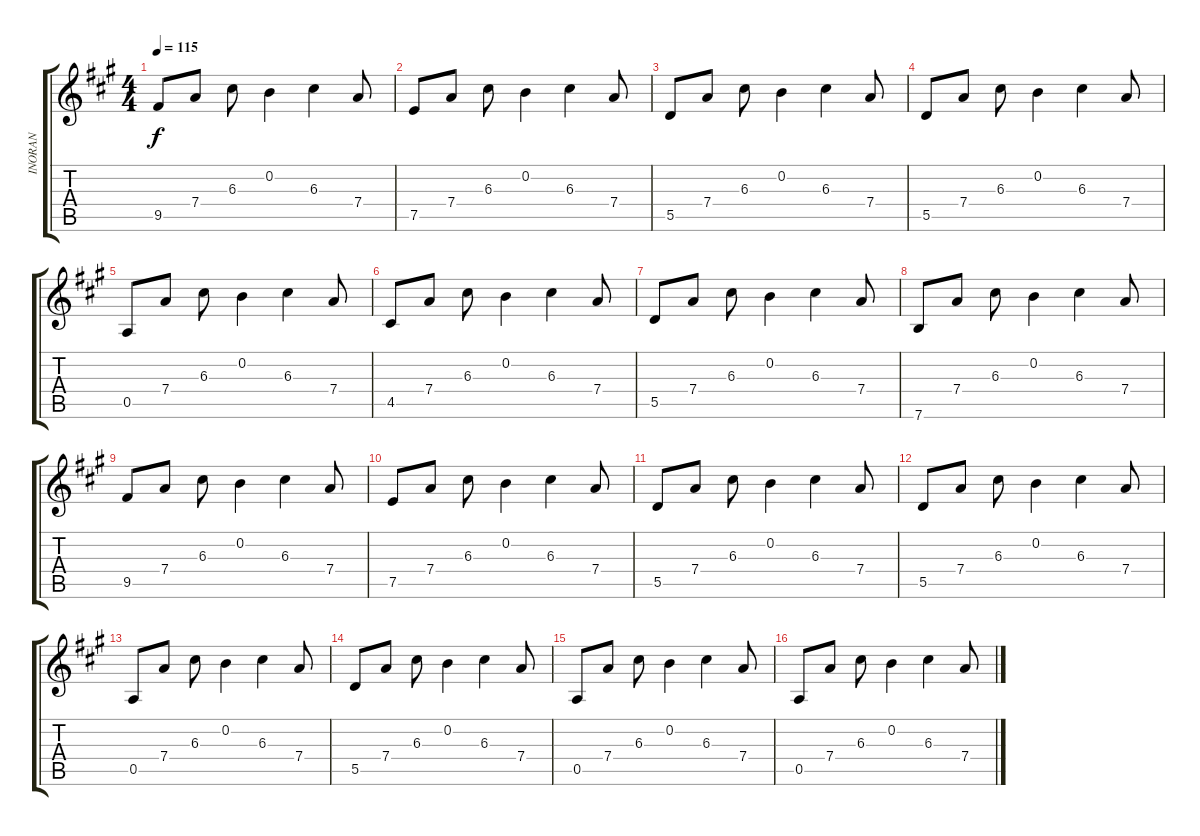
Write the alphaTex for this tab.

\track ("INORAN" "INORAN") {instrument electricguitarclean}
\staff {score tabs}
\tuning (E4 B3 G3 D3 A2 E2) {hide}
\ts (4 4)
\tempo 115
\clef g2
\ks a
9.5.8{dy f balance 3} 7.4.8 6.3.8 0.2.4 6.3.4 7.4.8 |
7.5.8{balance 8} 7.4.8 6.3.8 0.2.4 6.3.4 7.4.8 |
5.5.8{balance 13} 7.4.8 6.3.8 0.2.4 6.3.4 7.4.8 |
5.5.8{balance 8} 7.4.8 6.3.8 0.2.4 6.3.4 7.4.8 |
0.5.8{balance 3} 7.4.8 6.3.8 0.2.4 6.3.4 7.4.8 |
4.5.8{balance 8} 7.4.8 6.3.8 0.2.4 6.3.4 7.4.8 |
5.5.8{balance 13} 7.4.8 6.3.8 0.2.4 6.3.4 7.4.8 |
7.6.8{balance 8} 7.4.8 6.3.8 0.2.4 6.3.4 7.4.8 |
9.5.8{balance 3} 7.4.8 6.3.8 0.2.4 6.3.4 7.4.8 |
7.5.8{balance 8} 7.4.8 6.3.8 0.2.4 6.3.4 7.4.8 |
5.5.8{balance 13} 7.4.8 6.3.8 0.2.4 6.3.4 7.4.8 |
5.5.8{balance 8} 7.4.8 6.3.8 0.2.4 6.3.4 7.4.8 |
0.5.8{balance 3} 7.4.8 6.3.8 0.2.4 6.3.4 7.4.8 |
5.5.8{balance 8} 7.4.8 6.3.8 0.2.4 6.3.4 7.4.8 |
0.5.8{balance 13} 7.4.8 6.3.8 0.2.4 6.3.4 7.4.8 |
0.5.8{balance 8} 7.4.8 6.3.8 0.2.4 6.3.4 7.4.8
